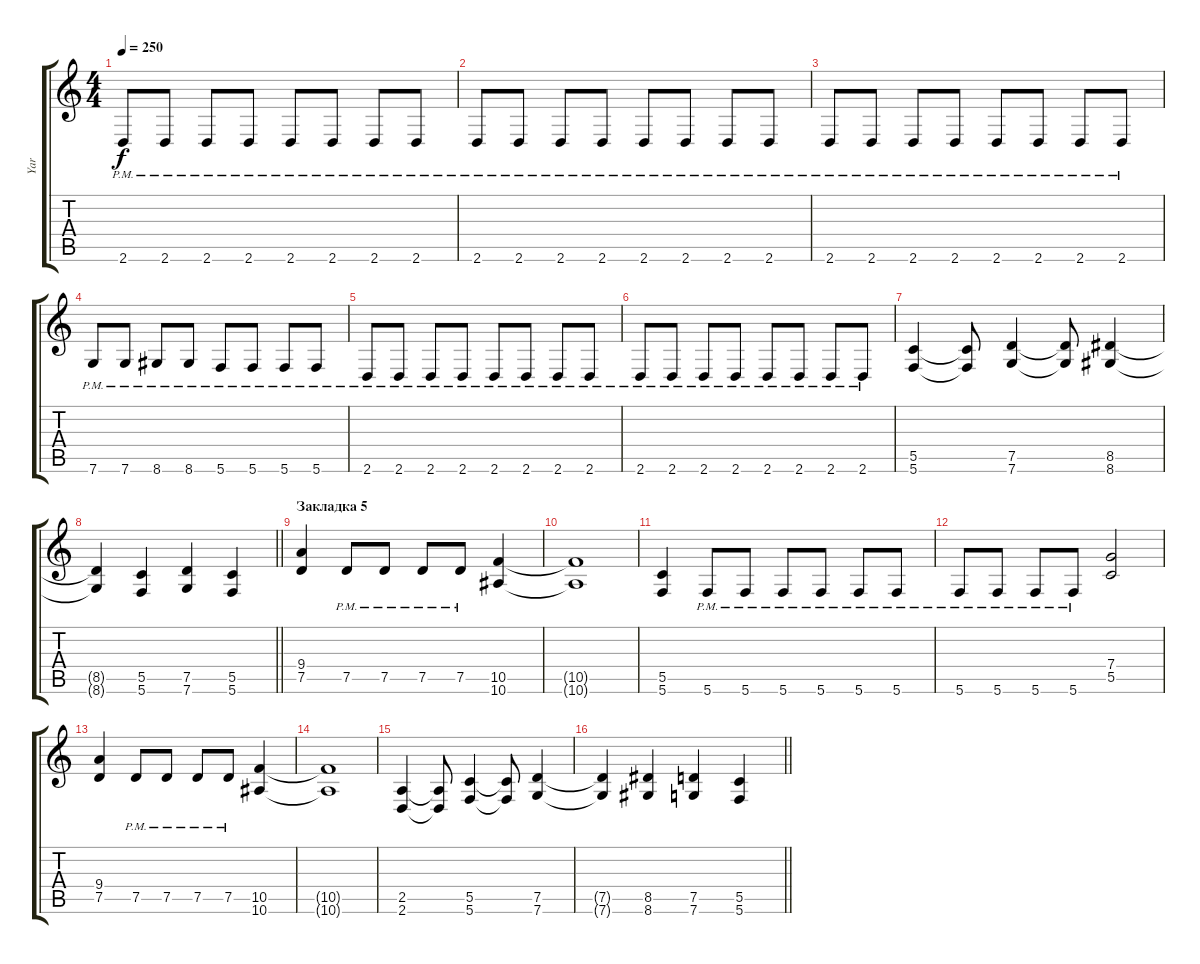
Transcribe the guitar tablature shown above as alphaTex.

\track ("Yar" "Yar") {instrument distortionguitar}
\staff {score tabs}
\tuning (D4 A3 F3 C3 G2 C2) {hide}
\ts (4 4)
\tempo 250
\clef g2
\ks c
2.6{pm}.8{dy f} 2.6{pm}.8 2.6{pm}.8 2.6{pm}.8 2.6{pm}.8 2.6{pm}.8 2.6{pm}.8 2.6{pm}.8 |
2.6{pm}.8 2.6{pm}.8 2.6{pm}.8 2.6{pm}.8 2.6{pm}.8 2.6{pm}.8 2.6{pm}.8 2.6{pm}.8 |
2.6{pm}.8 2.6{pm}.8 2.6{pm}.8 2.6{pm}.8 2.6{pm}.8 2.6{pm}.8 2.6{pm}.8 2.6{pm}.8 |
7.6{pm}.8 7.6{pm}.8 8.6{pm}.8 8.6{pm}.8 5.6{pm}.8 5.6{pm}.8 5.6{pm}.8 5.6{pm}.8 |
2.6{pm}.8 2.6{pm}.8 2.6{pm}.8 2.6{pm}.8 2.6{pm}.8 2.6{pm}.8 2.6{pm}.8 2.6{pm}.8 |
2.6{pm}.8 2.6{pm}.8 2.6{pm}.8 2.6{pm}.8 2.6{pm}.8 2.6{pm}.8 2.6{pm}.8 2.6{pm}.8 |
(5.5 5.6).4 (5.5{t} 5.6{t}).8 (7.5 7.6).4 (7.5{t} 7.6{t}).8 (8.5 8.6).4 |
\barLineRight lightlight
(8.5{t} 8.6{t}).4 (5.5 5.6).4 (7.5 7.6).4 (5.5 5.6).4 |
\section ("" "Закладка 5")
(9.4 7.5).4 7.5{pm}.8 7.5{pm}.8 7.5{pm}.8 7.5{pm}.8 (10.5 10.6).4 |
(10.5{t} 10.6{t}).1 |
(5.5 5.6).4 5.6{pm}.8 5.6{pm}.8 5.6{pm}.8 5.6{pm}.8 5.6{pm}.8 5.6{pm}.8 |
5.6{pm}.8 5.6{pm}.8 5.6{pm}.8 5.6{pm}.8 (7.4 5.5).2 |
(9.4 7.5).4 7.5{pm}.8 7.5{pm}.8 7.5{pm}.8 7.5{pm}.8 (10.5 10.6).4 |
(10.5{t} 10.6{t}).1 |
(2.5 2.6).4 (2.5{t} 2.6{t}).8 (5.5 5.6).4 (5.5{t} 5.6{t}).8 (7.5 7.6).4 |
\barLineRight lightlight
(7.5{t} 7.6{t}).4 (8.5 8.6).4 (7.5 7.6).4 (5.5 5.6).4
